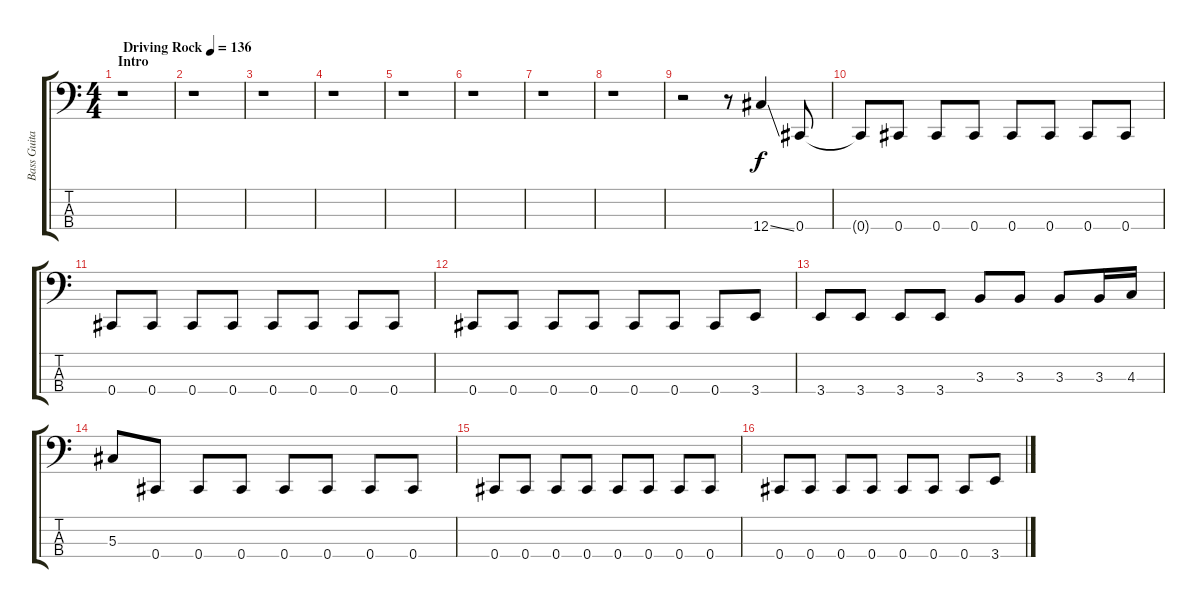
\track ("Bass Guitar" "Bass Guita") {instrument electricbassfinger}
\staff {score tabs}
\tuning (Gb2 Db2 Ab1 Db1) {hide}
\ts (4 4)
\section ("" "Intro")
\tempo (136 "Driving Rock")
\clef f4
\ks c
r.1{dy f instrument electricbassfinger} |
r.1 |
r.1 |
r.1 |
r.1 |
r.1 |
r.1 |
r.1 |
r.2 r.8 12.4{ss}.4 0.4.8 |
0.4{t}.8 0.4.8 0.4.8 0.4.8 0.4.8 0.4.8 0.4.8 0.4.8 |
0.4.8 0.4.8 0.4.8 0.4.8 0.4.8 0.4.8 0.4.8 0.4.8 |
0.4.8 0.4.8 0.4.8 0.4.8 0.4.8 0.4.8 0.4.8 3.4.8 |
3.4.8 3.4.8 3.4.8 3.4.8 3.3.8 3.3.8 3.3.8 3.3.16 4.3.16 |
5.3.8 0.4.8 0.4.8 0.4.8 0.4.8 0.4.8 0.4.8 0.4.8 |
0.4.8 0.4.8 0.4.8 0.4.8 0.4.8 0.4.8 0.4.8 0.4.8 |
0.4.8 0.4.8 0.4.8 0.4.8 0.4.8 0.4.8 0.4.8 3.4.8
